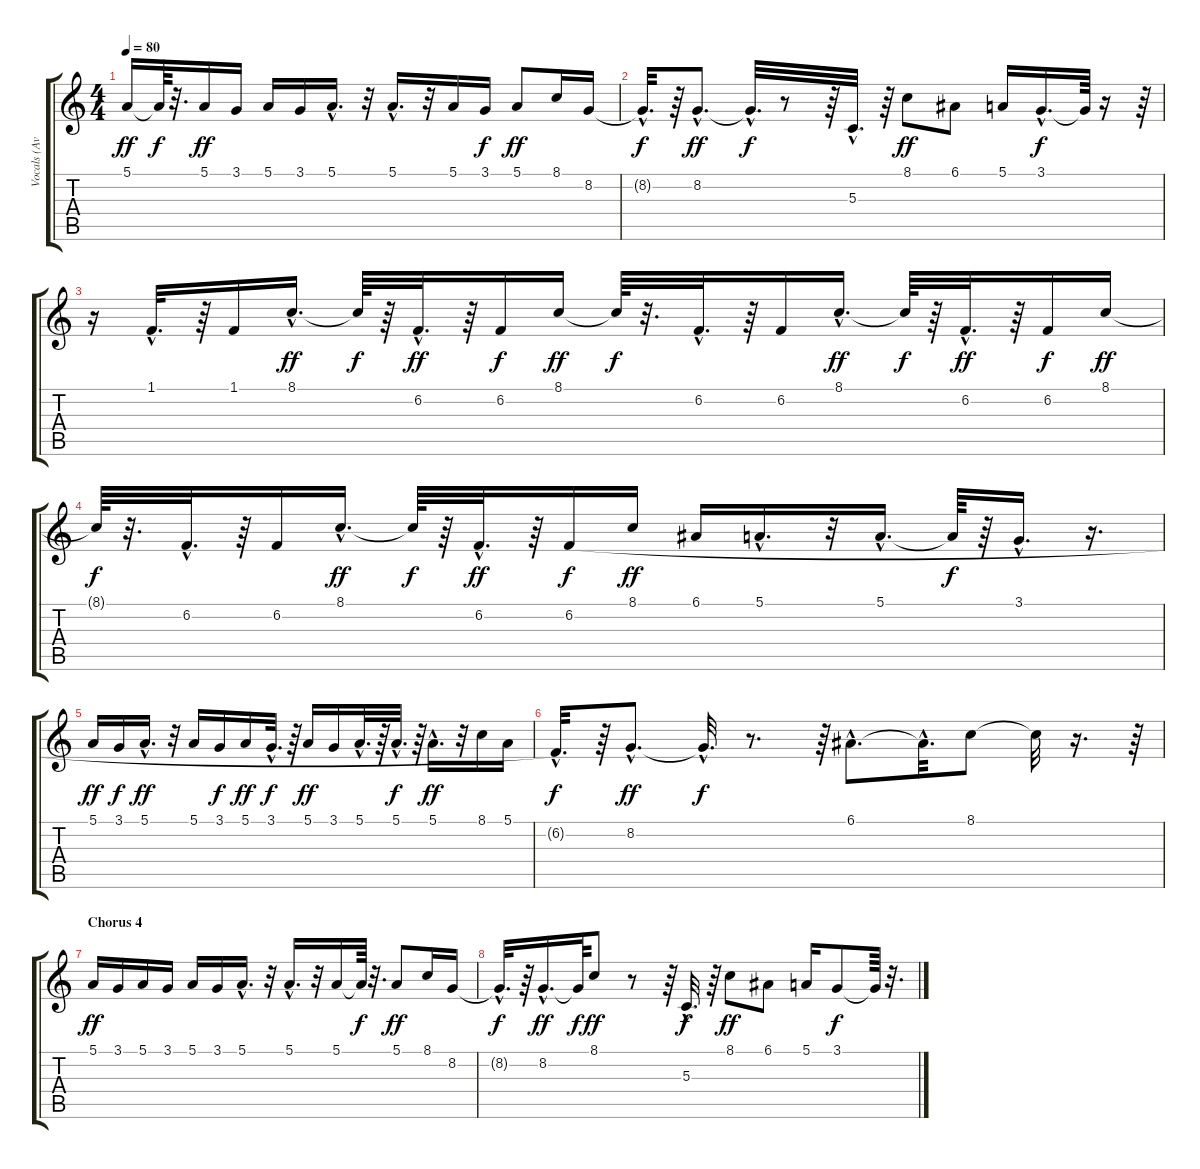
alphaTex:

\track ("Vocals (Avril Lavigne)" "Vocals (Av") {instrument tenorsax}
\staff {score tabs}
\tuning (E4 B3 G3 D3 A2 E2) {hide}
\ts (4 4)
\tempo 80
\clef g2
\ks c
5.1.16{dy ff} 5.1{t}.64{dy f} r.32{d} 5.1.16{dy ff} 3.1.16 5.1.16 3.1.16 5.1{hac}.16{d} r.32 5.1{hac}.16{d} r.32 5.1.16 3.1.16{dy f} 5.1.8{dy ff} 8.1.16 8.2.16 |
8.2{hac t}.32{d dy f} r.64 8.2{hac}.8{d dy ff} 8.2{hac t}.32{d dy f} r.8 r.64 5.3{hac}.32{d} r.64 8.1.8{dy ff} 6.1.8 5.1.16 3.1{hac}.16{d dy f} 3.1{t}.64 r.16 r.64 |
r.16 1.1{hac}.32{d} r.64 1.1.16 8.1{hac}.16{d dy ff} 8.1{t}.64{dy f} r.64 6.2{hac}.32{d dy ff} r.64 6.2.16{dy f} 8.1.16{dy ff} 8.1{t}.64{dy f} r.32{d} 6.2{hac}.32{d} r.64 6.2.16 8.1{hac}.16{d dy ff} 8.1{t}.64{dy f} r.64 6.2{hac}.32{d dy ff} r.64 6.2.16{dy f} 8.1.16{dy ff} |
8.1{t}.64{dy f} r.32{d} 6.2{hac}.32{d} r.64 6.2.16 8.1{hac}.16{d dy ff} 8.1{t}.64{dy f} r.64 6.2{hac}.32{d dy ff} r.64 6.2.16{dy f} 8.1.16{dy ff} 6.1.16 5.1{hac}.16{d} r.32 5.1{hac}.16{d} 5.1{t}.64{dy f} r.64 3.1{hac}.16{d} r.16{d} |
5.1.16{dy ff} 3.1.16{dy f} 5.1{hac}.16{d dy ff} r.32 5.1.16 3.1.16{dy f} 5.1.16{dy ff} 3.1{hac}.32{d dy f} r.64 5.1.16{dy ff} 3.1.16 5.1{hac}.32{d} r.64 5.1{hac}.32{d dy f} r.64 5.1{hac}.16{d dy ff} r.32 8.1.16 5.1.16 |
6.2{hac t}.32{d dy f} r.64 8.2{hac}.8{d dy ff} 8.2{hac t}.32{d dy f} r.8{d} r.64 6.1{hac}.8{d} 6.1{hac t}.32{d} 8.1.8 8.1{t}.32 r.16{d} r.64 |
\section ("" "Chorus 4")
5.1.16{dy ff} 3.1.16 5.1.16 3.1.16 5.1.16 3.1.16 5.1{hac}.16{d} r.32 5.1{hac}.16{d} r.32 5.1.16 5.1{t}.64{dy f} r.32{d} 5.1.8{dy ff} 8.1.16 8.2.16 |
8.2{hac t}.32{d dy f} r.64 8.2{hac}.16{d dy ff} 8.2{t}.64{dy f} 8.1.8{dy ff} r.8 r.64 5.3{hac}.32{d dy f} r.64 8.1.8{dy ff} 6.1.8 5.1.16 3.1.8{dy f} 3.1{t}.64 r.32{d}
